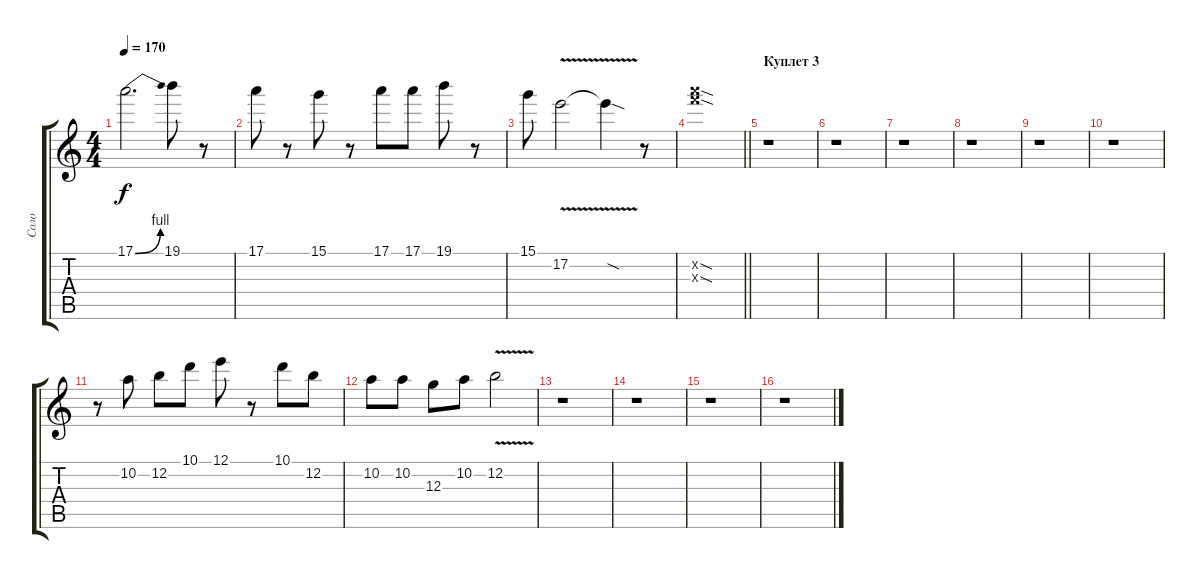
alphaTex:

\track ("Соло" "Соло") {instrument overdrivenguitar}
\staff {score tabs}
\tuning (E4 B3 G3 D3 A2 E2) {hide}
\ts (4 4)
\tempo 170
\clef g2
\ks c
17.1{be (bend 0 0 60 4)}.2{d dy f} 19.1.8 r.8 |
17.1.8 r.8 15.1.8 r.8 17.1.8 17.1.8 19.1.8 r.8 |
15.1.8 17.2{v}.2 17.2{sod t}.4 r.8 |
\barLineRight lightlight
(22.2{sod x} 22.3{sod x}).1 |
\section ("" "Куплет 3")
r.1 |
r.1 |
r.1 |
r.1 |
r.1 |
r.1 |
r.8 10.2.8 12.2.8 10.1.8 12.1.8 r.8 10.1.8 12.2.8 |
10.2.8 10.2.8 12.3.8 10.2.8 12.2{v}.2 |
r.1 |
r.1 |
r.1 |
r.1
